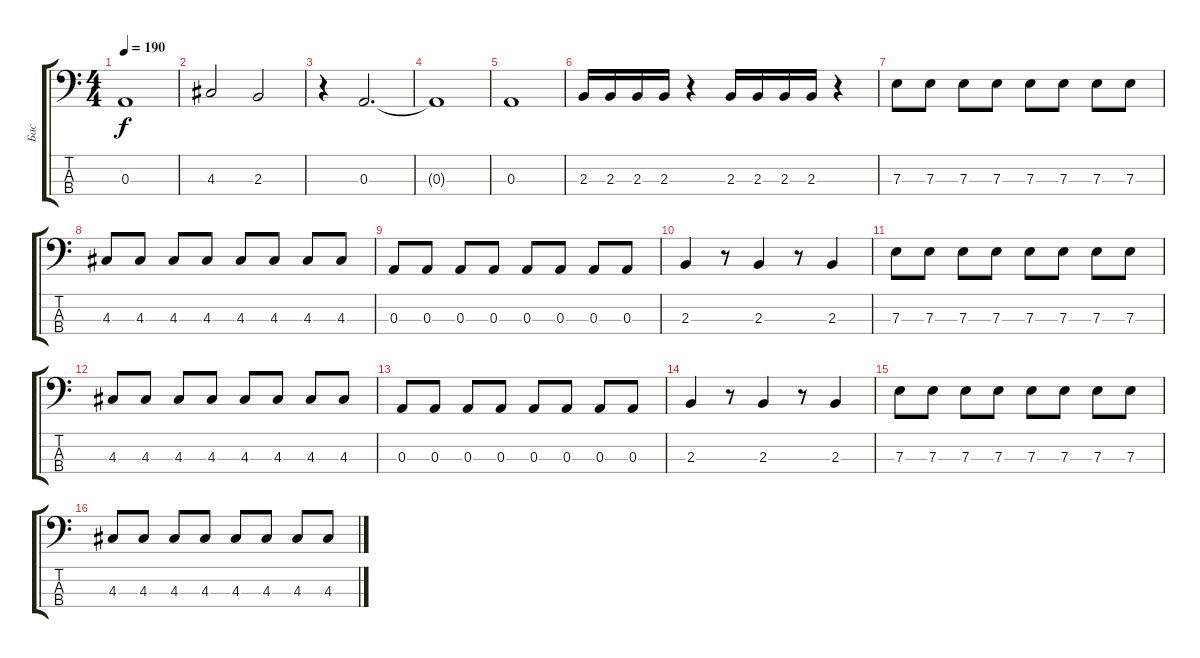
\track ("Бас" "Бас") {instrument electricbasspick}
\staff {score tabs}
\tuning (G2 D2 A1 E1) {hide}
\ts (4 4)
\tempo 190
\clef f4
\ks c
0.3.1{dy f} |
4.3.2 2.3.2 |
r.4 0.3.2{d} |
0.3{t}.1 |
0.3.1 |
2.3.16 2.3.16 2.3.16 2.3.16 r.4 2.3.16 2.3.16 2.3.16 2.3.16 r.4 |
7.3.8 7.3.8 7.3.8 7.3.8 7.3.8 7.3.8 7.3.8 7.3.8 |
4.3.8 4.3.8 4.3.8 4.3.8 4.3.8 4.3.8 4.3.8 4.3.8 |
0.3.8 0.3.8 0.3.8 0.3.8 0.3.8 0.3.8 0.3.8 0.3.8 |
2.3.4 r.8 2.3.4 r.8 2.3.4 |
7.3.8 7.3.8 7.3.8 7.3.8 7.3.8 7.3.8 7.3.8 7.3.8 |
4.3.8 4.3.8 4.3.8 4.3.8 4.3.8 4.3.8 4.3.8 4.3.8 |
0.3.8 0.3.8 0.3.8 0.3.8 0.3.8 0.3.8 0.3.8 0.3.8 |
2.3.4 r.8 2.3.4 r.8 2.3.4 |
7.3.8 7.3.8 7.3.8 7.3.8 7.3.8 7.3.8 7.3.8 7.3.8 |
4.3.8 4.3.8 4.3.8 4.3.8 4.3.8 4.3.8 4.3.8 4.3.8
